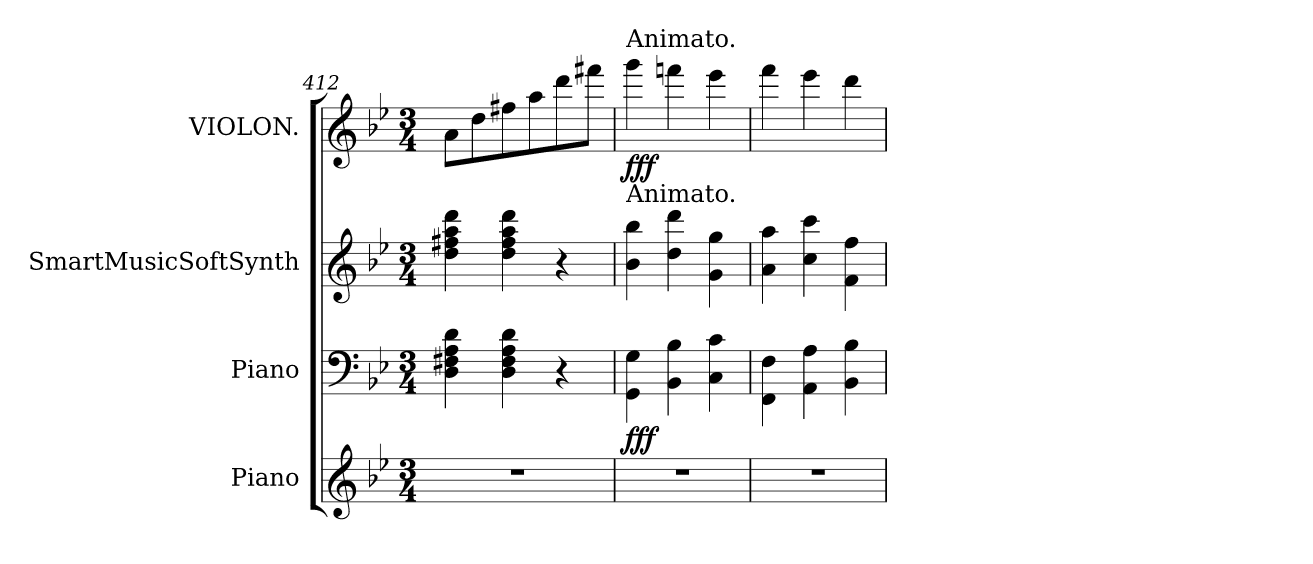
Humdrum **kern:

**kern	**kern	**dynam	**kern	**kern	**dynam
*part4	*part3	*part3	*part2	*part1	*part1
*staff4	*staff3	*staff3	*staff2	*staff1	*staff1
*I"Piano	*I"Piano	*	*I"SmartMusicSoftSynth	*I"VIOLON.	*
*I'P.	*	*	*	*	*
*clefG2	*clefF4	*	*clefG2	*clefG2	*
*k[b-e-]	*k[b-e-]	*	*k[b-e-]	*k[b-e-]	*
*M3/4	*M3/4	*	*M3/4	*M3/4	*
=412	=412	=412	=412	=412	=412
2.r	4D\ 4F#X\ 4A\ 4d\	.	4dd\ 4ff#X\ 4aa\ 4ddd\	8a\L	.
.	.	.	.	8dd\	.
.	4D\ 4F#\ 4A\ 4d\	.	4dd\ 4ff#\ 4aa\ 4ddd\	8ff#X\	.
.	.	.	.	8aa\	.
.	4r	.	4r	8ddd\	.
.	.	.	.	8fff#X\J	.
!!LO:LB:g=z
=413	=413	=413	=413	=413	=413
!	!	!	!	!LO:TX:t=Animato.	!
!	!	!	!LO:TX:t=Animato.	!	!
2.r	4GG\ 4G\	fff	4b-\ 4bb-\	4ggg\	fff
.	4BB-\ 4B-\	.	4dd\ 4ddd\	4fffn\	.
.	4C\ 4c\	.	4g\ 4gg\	4eee-\	.
=414	=414	=414	=414	=414	=414
2.r	4FF\ 4F\	.	4a\ 4aa\	4fff\	.
.	4AA\ 4A\	.	4cc\ 4ccc\	4eee-\	.
.	4BB-\ 4B-\	.	4f\ 4ff\	4ddd\	.
=	=	=	=	=	=
*-	*-	*-	*-	*-	*-
